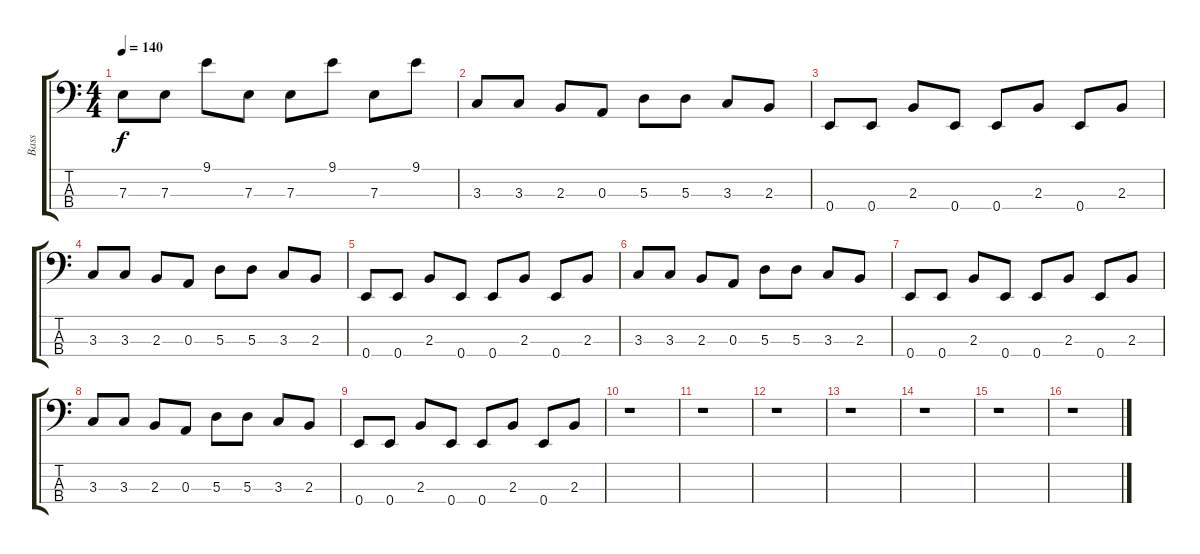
\track ("Bass" "Bass") {instrument electricbassfinger}
\staff {score tabs}
\tuning (G2 D2 A1 E1) {hide}
\ts (4 4)
\tempo 140
\clef f4
\ks c
7.3.8{dy f instrument slapbass1} 7.3.8 9.1.8 7.3.8 7.3.8 9.1.8 7.3.8 9.1.8 |
3.3.8{instrument electricbassfinger} 3.3.8 2.3.8 0.3.8 5.3.8 5.3.8 3.3.8 2.3.8 |
0.4.8 0.4.8 2.3.8 0.4.8 0.4.8 2.3.8 0.4.8 2.3.8 |
3.3.8{instrument electricbassfinger} 3.3.8 2.3.8 0.3.8 5.3.8 5.3.8 3.3.8 2.3.8 |
0.4.8 0.4.8 2.3.8 0.4.8 0.4.8 2.3.8 0.4.8 2.3.8 |
3.3.8{instrument electricbassfinger} 3.3.8 2.3.8 0.3.8 5.3.8 5.3.8 3.3.8 2.3.8 |
0.4.8 0.4.8 2.3.8 0.4.8 0.4.8 2.3.8 0.4.8 2.3.8 |
3.3.8{instrument electricbassfinger} 3.3.8 2.3.8 0.3.8 5.3.8 5.3.8 3.3.8 2.3.8 |
0.4.8 0.4.8 2.3.8 0.4.8 0.4.8 2.3.8 0.4.8 2.3.8 |
r.1 |
r.1 |
r.1 |
r.1 |
r.1 |
r.1 |
r.1
